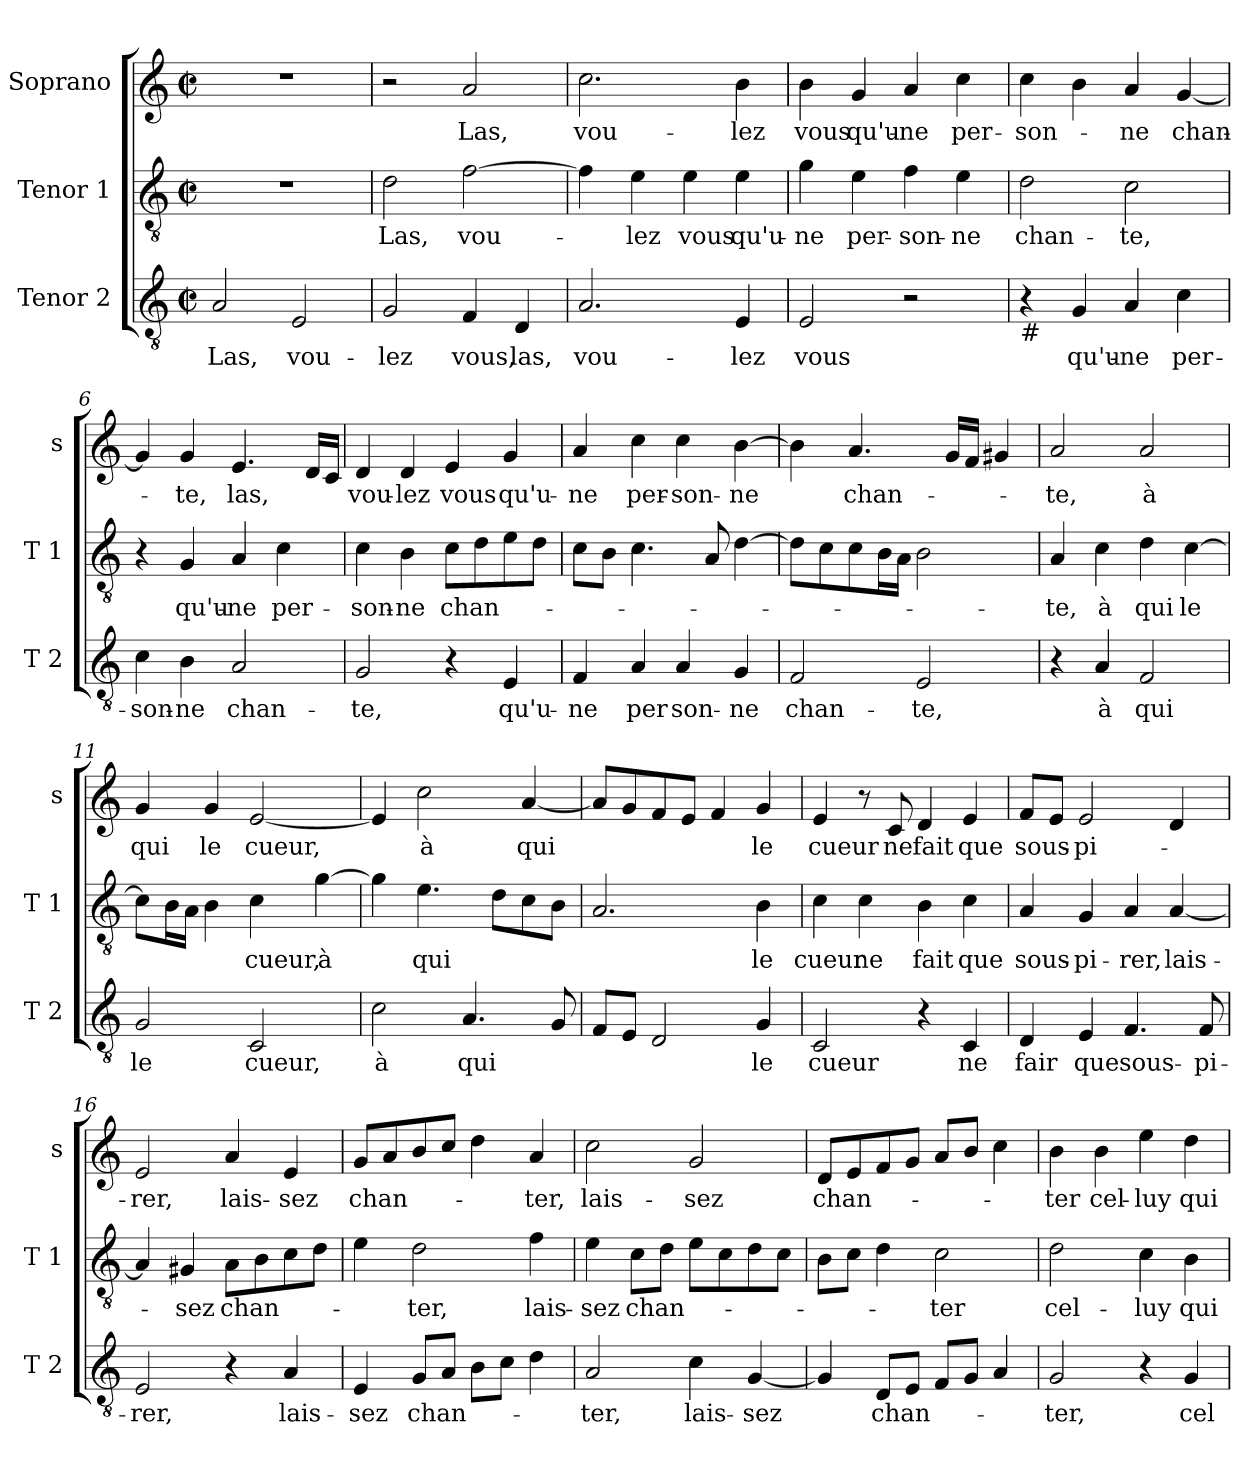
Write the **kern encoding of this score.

**kern	**text	**kern	**text	**kern	**text
*part3	*part3	*part2	*part2	*part1	*part1
*staff3	*staff3	*staff2	*staff2	*staff1	*staff1
*I"Tenor 2	*	*I"Tenor 1	*	*I"Soprano	*
*I'T 2	*	*I'T 1	*	*I's	*
*clefGv2	*	*clefGv2	*	*clefG2	*
*k[]	*	*k[]	*	*k[]	*
*C:	*	*C:	*	*C:	*
*M2/2	*	*M2/2	*	*M2/2	*
*met(c|)	*	*met(c|)	*	*met(c|)	*
=1	=1	=1	=1	=1	=1
!	!LO:LY:b	!	!	!	!
2A/	Las,	1r	.	1r	.
!	!LO:LY:b	!	!	!	!
2E/	vou-	.	.	.	.
=2	=2	=2	=2	=2	=2
!	!LO:LY:b	!	!LO:LY:b	!	!
2G/	-lez	2d\	Las,	2r	.
!	!LO:LY:b	!	!LO:LY:b	!	!LO:LY:b
4F/	vous,	[2f\	vou-	2a/	Las,
!	!LO:LY:b	!	!	!	!
4D/	las,	.	.	.	.
=3	=3	=3	=3	=3	=3
!	!LO:LY:b	!	!	!	!LO:LY:b
2.A/	vou-	4f\]	.	2.cc\	vou-
!	!	!	!LO:LY:b	!	!
.	.	4e\	-lez	.	.
!	!	!	!LO:LY:b	!	!
.	.	4e\	vous	.	.
!	!LO:LY:b	!	!LO:LY:b	!	!LO:LY:b
4E/	-lez	4e\	qu'u-	4b\	-lez
=4	=4	=4	=4	=4	=4
!	!LO:LY:b	!	!LO:LY:b	!	!LO:LY:b
2E/	vous	4g\	-ne	4b\	vous
!	!	!	!LO:LY:b	!	!LO:LY:b
.	.	4e\	per-	4g/	qu'u-
!	!	!	!LO:LY:b	!	!LO:LY:b
2r	.	4f\	-son-	4a/	-ne
!	!	!	!LO:LY:b	!	!LO:LY:b
.	.	4e\	-ne	4cc\	per-
=5	=5	=5	=5	=5	=5
!LO:TX:b:t=#	!	!	!	!	!
!	!	!	!LO:LY:b	!	!LO:LY:b
4r	.	2d\	chan-	4cc\	-son-
!	!LO:LY:b	!	!	!	!
4G/	qu'u-	.	.	4b\	.
!	!LO:LY:b	!	!LO:LY:b	!	!LO:LY:b
4A/	-ne	2c\	-te,	4a/	-ne
!	!LO:LY:b	!	!	!	!LO:LY:b
4c\	per-	.	.	[4g/	chan-
!!LO:LB:g=z
=6	=6	=6	=6	=6	=6
!	!LO:LY:b	!	!	!	!
4c\	-son-	4r	.	4g/]	.
!	!LO:LY:b	!	!LO:LY:b	!	!LO:LY:b
4B\	-ne	4G/	qu'u-	4g/	-te,
!	!LO:LY:b	!	!LO:LY:b	!	!LO:LY:b
2A/	chan-	4A/	-ne	4.e/	las,
!	!	!	!LO:LY:b	!	!
.	.	4c\	per-	.	.
.	.	.	.	16d/LL	.
.	.	.	.	16c/JJ	.
=7	=7	=7	=7	=7	=7
!	!LO:LY:b	!	!LO:LY:b	!	!LO:LY:b
2G/	-te,	4c\	-son-	4d/	vou-
!	!	!	!LO:LY:b	!	!LO:LY:b
.	.	4B\	-ne	4d/	-lez
!	!	!	!LO:LY:b	!	!LO:LY:b
4r	.	8c\L	chan-	4e/	vous
.	.	8d\	.	.	.
!	!LO:LY:b	!	!	!	!LO:LY:b
4E/	qu'u-	8e\	.	4g/	qu'u-
.	.	8d\J	.	.	.
=8	=8	=8	=8	=8	=8
!	!LO:LY:b	!	!	!	!LO:LY:b
4F/	-ne	8c\L	.	4a/	-ne
.	.	8B\J	.	.	.
!	!LO:LY:b	!	!	!	!LO:LY:b
4A/	per	4.c\	.	4cc\	per-
!	!LO:LY:b	!	!	!	!LO:LY:b
4A/	son-	.	.	4cc\	-son-
.	.	8A/	.	.	.
!	!LO:LY:b	!	!	!	!LO:LY:b
4G/	-ne	[4d\	.	[4b\	-ne
=9	=9	=9	=9	=9	=9
!	!LO:LY:b	!	!	!	!
2F/	chan-	8d\L]	.	4b\]	.
.	.	8c\	.	.	.
!	!	!	!	!	!LO:LY:b
.	.	8c\	.	4.a/	chan-
.	.	16B\L	.	.	.
.	.	16A\JJ	.	.	.
!	!LO:LY:b	!	!	!	!
2E/	-te,	2B\	.	.	.
.	.	.	.	16g/LL	.
.	.	.	.	16f/JJ	.
.	.	.	.	4g#X/	.
=10	=10	=10	=10	=10	=10
!	!	!	!LO:LY:b	!	!LO:LY:b
4r	.	4A/	-te,	2a/	-te,
!	!LO:LY:b	!	!LO:LY:b	!	!
4A/	à	4c\	à	.	.
!	!LO:LY:b	!	!LO:LY:b	!	!LO:LY:b
2F/	qui	4d\	qui	2a/	à
!	!	!	!LO:LY:b	!	!
.	.	[4c\	le	.	.
!!LO:LB:g=z
=11	=11	=11	=11	=11	=11
!	!LO:LY:b	!	!	!	!LO:LY:b
2G/	le	8c\L]	.	4g/	qui
.	.	16B\L	.	.	.
.	.	16A\JJ	.	.	.
!	!	!	!	!	!LO:LY:b
.	.	4B\	.	4g/	le
!	!LO:LY:b	!	!LO:LY:b	!	!LO:LY:b
2C/	cueur,	4c\	cueur,	[2e/	cueur,
!	!	!	!LO:LY:b	!	!
.	.	[4g\	à	.	.
=12	=12	=12	=12	=12	=12
!	!LO:LY:b	!	!	!	!
2c\	à	4g\]	.	4e/]	.
!	!	!	!LO:LY:b	!	!LO:LY:b
.	.	4.e\	qui	2cc\	à
!	!LO:LY:b	!	!	!	!
4.A/	qui	.	.	.	.
.	.	8d\L	.	.	.
!	!	!	!	!	!LO:LY:b
.	.	8c\	.	[4a/	qui
8G/	.	8B\J	.	.	.
=13	=13	=13	=13	=13	=13
8F/L	.	2.A/	.	8a/L]	.
8E/J	.	.	.	8g/	.
2D/	.	.	.	8f/	.
.	.	.	.	8e/J	.
.	.	.	.	4f/	.
!	!LO:LY:b	!	!LO:LY:b	!	!LO:LY:b
4G/	le	4B\	le	4g/	le
=14	=14	=14	=14	=14	=14
!	!LO:LY:b	!	!LO:LY:b	!	!LO:LY:b
2C/	cueur	4c\	cueur	4e/	cueur
!	!	!	!LO:LY:b	!	!
.	.	4c\	ne	8r	.
!	!	!	!	!	!LO:LY:b
.	.	.	.	8c/	ne
!	!	!	!LO:LY:b	!	!LO:LY:b
4r	.	4B\	fait	4d/	fait
!	!LO:LY:b	!	!LO:LY:b	!	!LO:LY:b
4C/	ne	4c\	que	4e/	que
=15	=15	=15	=15	=15	=15
!	!LO:LY:b	!	!LO:LY:b	!	!LO:LY:b
4D/	fair	4A/	sous-	8f/L	sous-
.	.	.	.	8e/J	.
!	!LO:LY:b	!	!LO:LY:b	!	!LO:LY:b
4E/	que	4G/	-pi-	2e/	-pi-
!	!LO:LY:b	!	!LO:LY:b	!	!
4.F/	sous-	4A/	-rer,	.	.
!	!	!	!LO:LY:b	!	!
.	.	[4A/	lais-	4d/	.
!	!LO:LY:b	!	!	!	!
8F/	-pi-	.	.	.	.
!!LO:PB:g=z
=16	=16	=16	=16	=16	=16
!	!LO:LY:b	!	!	!	!LO:LY:b
2E/	-rer,	4A/]	.	2e/	-rer,
!	!	!	!LO:LY:b	!	!
.	.	4G#X/	-sez	.	.
!	!	!	!LO:LY:b	!	!LO:LY:b
4r	.	8A\L	chan-	4a/	lais-
.	.	8B\	.	.	.
!	!LO:LY:b	!	!	!	!LO:LY:b
4A/	lais-	8c\	.	4e/	-sez
.	.	8d\J	.	.	.
=17	=17	=17	=17	=17	=17
!	!LO:LY:b	!	!	!	!LO:LY:b
4E/	-sez	4e\	.	8g/L	chan-
.	.	.	.	8a/	.
!	!LO:LY:b	!	!LO:LY:b	!	!
8G/L	chan-	2d\	-ter,	8b/	.
8A/J	.	.	.	8cc/J	.
8B\L	.	.	.	4dd\	.
8c\J	.	.	.	.	.
!	!	!	!LO:LY:b	!	!LO:LY:b
4d\	.	4f\	lais-	4a/	-ter,
=18	=18	=18	=18	=18	=18
!	!LO:LY:b	!	!LO:LY:b	!	!LO:LY:b
2A/	-ter,	4e\	-sez	2cc\	lais-
!	!	!	!LO:LY:b	!	!
.	.	8c\L	chan-	.	.
.	.	8d\J	.	.	.
!	!LO:LY:b	!	!	!	!LO:LY:b
4c\	lais-	8e\L	.	2g/	-sez
.	.	8c\	.	.	.
!	!LO:LY:b	!	!	!	!
[4G/	-sez	8d\	.	.	.
.	.	8c\J	.	.	.
=19	=19	=19	=19	=19	=19
!	!	!	!	!	!LO:LY:b
4G/]	.	8B\L	.	8d/L	chan-
.	.	8c\J	.	8e/	.
!	!LO:LY:b	!	!	!	!
8D/L	chan-	4d\	.	8f/	.
8E/J	.	.	.	8g/J	.
!	!	!	!LO:LY:b	!	!
8F/L	.	2c\	-ter	8a/L	.
8G/J	.	.	.	8b/J	.
4A/	.	.	.	4cc\	.
=20	=20	=20	=20	=20	=20
!	!LO:LY:b	!	!LO:LY:b	!	!LO:LY:b
2G/	-ter,	2d\	cel-	4b\	-ter
!	!	!	!	!	!LO:LY:b
.	.	.	.	4b\	cel-
!	!	!	!LO:LY:b	!	!LO:LY:b
4r	.	4c\	-luy	4ee\	-luy
!	!LO:LY:b	!	!LO:LY:b	!	!LO:LY:b
4G/	cel-	4B\	qui	4dd\	qui
=	=	=	=	=	=
*-	*-	*-	*-	*-	*-
